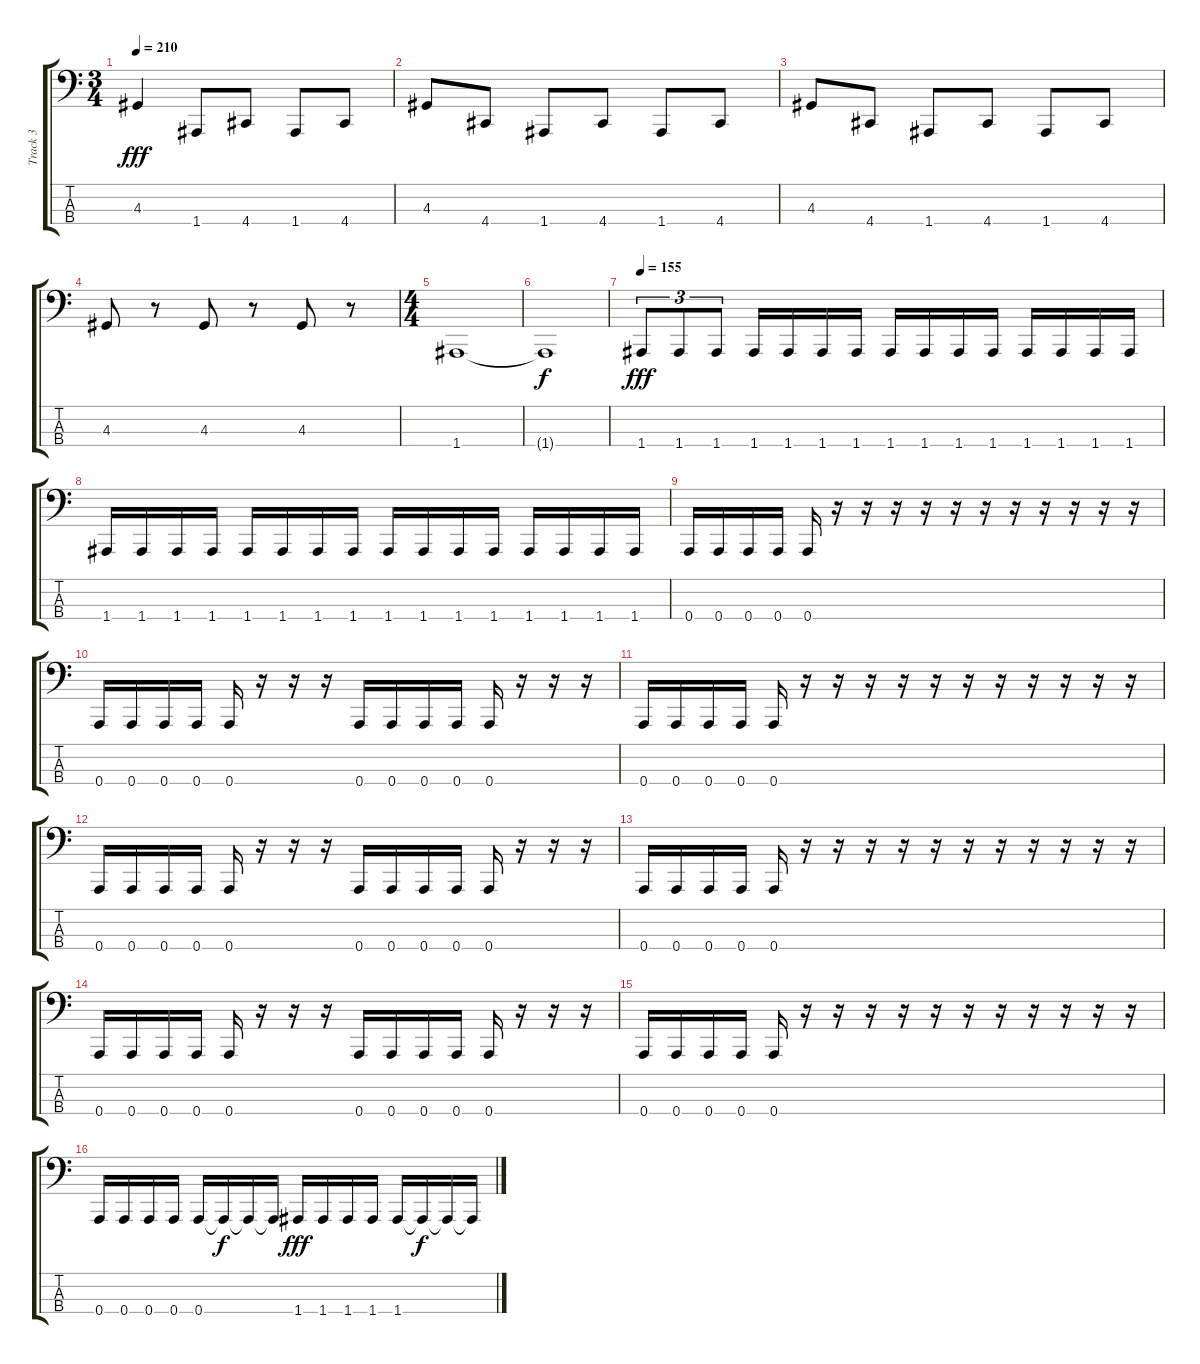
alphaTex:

\track ("Track 3" "Track 3") {instrument electricbassfinger}
\staff {score tabs}
\tuning (D2 A1 E1 A0) {hide}
\ts (3 4)
\tempo 210
\clef f4
\ks c
4.3.4{dy fff} 1.4.8 4.4.8 1.4.8 4.4.8 |
4.3.8 4.4.8 1.4.8 4.4.8 1.4.8 4.4.8 |
4.3.8 4.4.8 1.4.8 4.4.8 1.4.8 4.4.8 |
4.3.8 r.8 4.3.8 r.8 4.3.8 r.8 |
\ts (4 4)
1.4.1 |
1.4{t}.1{dy f} |
\tempo 155
1.4.8{tu (3 2) dy fff} 1.4.8{tu (3 2)} 1.4.8{tu (3 2)} 1.4.16 1.4.16 1.4.16 1.4.16 1.4.16 1.4.16 1.4.16 1.4.16 1.4.16 1.4.16 1.4.16 1.4.16 |
1.4.16 1.4.16 1.4.16 1.4.16 1.4.16 1.4.16 1.4.16 1.4.16 1.4.16 1.4.16 1.4.16 1.4.16 1.4.16 1.4.16 1.4.16 1.4.16 |
0.4.16 0.4.16 0.4.16 0.4.16 0.4.16 r.16 r.16 r.16 r.16 r.16 r.16 r.16 r.16 r.16 r.16 r.16 |
0.4.16 0.4.16 0.4.16 0.4.16 0.4.16 r.16 r.16 r.16 0.4.16 0.4.16 0.4.16 0.4.16 0.4.16 r.16 r.16 r.16 |
0.4.16 0.4.16 0.4.16 0.4.16 0.4.16 r.16 r.16 r.16 r.16 r.16 r.16 r.16 r.16 r.16 r.16 r.16 |
0.4.16 0.4.16 0.4.16 0.4.16 0.4.16 r.16 r.16 r.16 0.4.16 0.4.16 0.4.16 0.4.16 0.4.16 r.16 r.16 r.16 |
0.4.16 0.4.16 0.4.16 0.4.16 0.4.16 r.16 r.16 r.16 r.16 r.16 r.16 r.16 r.16 r.16 r.16 r.16 |
0.4.16 0.4.16 0.4.16 0.4.16 0.4.16 r.16 r.16 r.16 0.4.16 0.4.16 0.4.16 0.4.16 0.4.16 r.16 r.16 r.16 |
0.4.16 0.4.16 0.4.16 0.4.16 0.4.16 r.16 r.16 r.16 r.16 r.16 r.16 r.16 r.16 r.16 r.16 r.16 |
0.4.16 0.4.16 0.4.16 0.4.16 0.4.16 0.4{t}.16{dy f} 0.4{t}.16 0.4{t}.16 1.4.16{dy fff} 1.4.16 1.4.16 1.4.16 1.4.16 1.4{t}.16{dy f} 1.4{t}.16 1.4{t}.16
